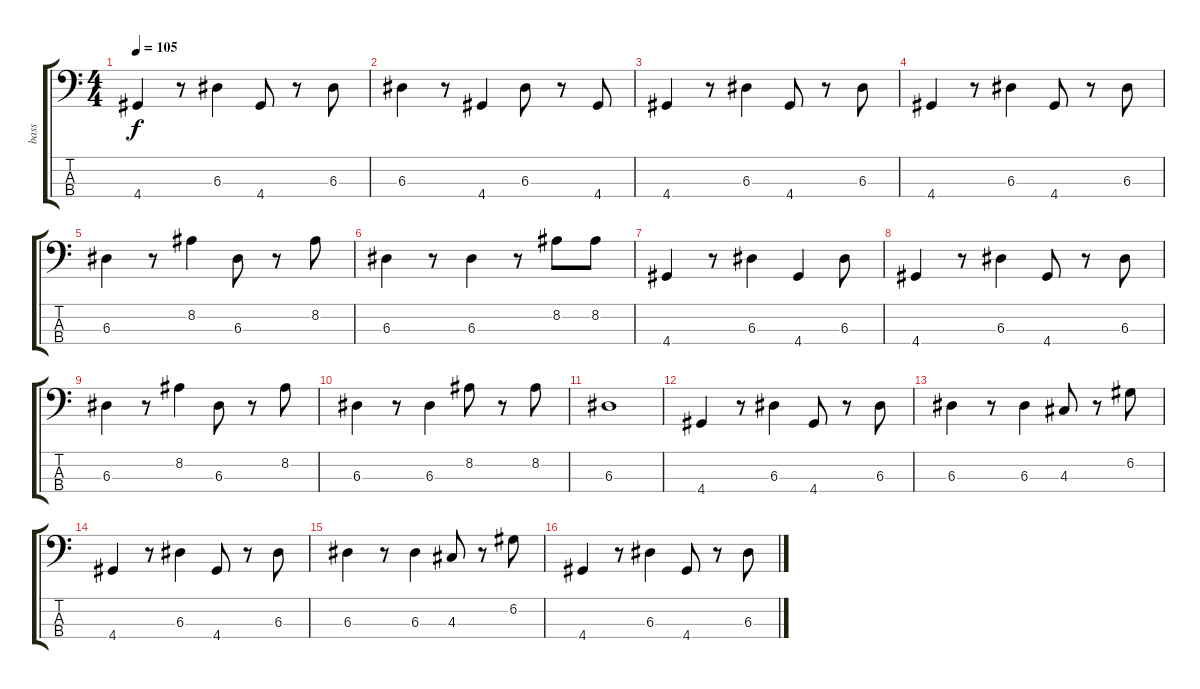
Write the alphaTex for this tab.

\track ("bass" "bass") {instrument electricbassfinger}
\staff {score tabs}
\tuning (G2 D2 A1 E1) {hide}
\ts (4 4)
\tempo 105
\clef f4
\ks c
4.4.4{dy f} r.8 6.3.4 4.4.8 r.8 6.3.8 |
6.3.4 r.8 4.4.4 6.3.8 r.8 4.4.8 |
4.4.4 r.8 6.3.4 4.4.8 r.8 6.3.8 |
4.4.4 r.8 6.3.4 4.4.8 r.8 6.3.8 |
6.3.4 r.8 8.2.4 6.3.8 r.8 8.2.8 |
6.3.4 r.8 6.3.4 r.8 8.2.8 8.2.8 |
4.4.4 r.8 6.3.4 4.4.4 6.3.8 |
4.4.4 r.8 6.3.4 4.4.8 r.8 6.3.8 |
6.3.4 r.8 8.2.4 6.3.8 r.8 8.2.8 |
6.3.4 r.8 6.3.4 8.2.8 r.8 8.2.8 |
6.3.1 |
4.4.4 r.8 6.3.4 4.4.8 r.8 6.3.8 |
6.3.4 r.8 6.3.4 4.3.8 r.8 6.2.8 |
4.4.4 r.8 6.3.4 4.4.8 r.8 6.3.8 |
6.3.4 r.8 6.3.4 4.3.8 r.8 6.2.8 |
4.4.4 r.8 6.3.4 4.4.8 r.8 6.3.8
